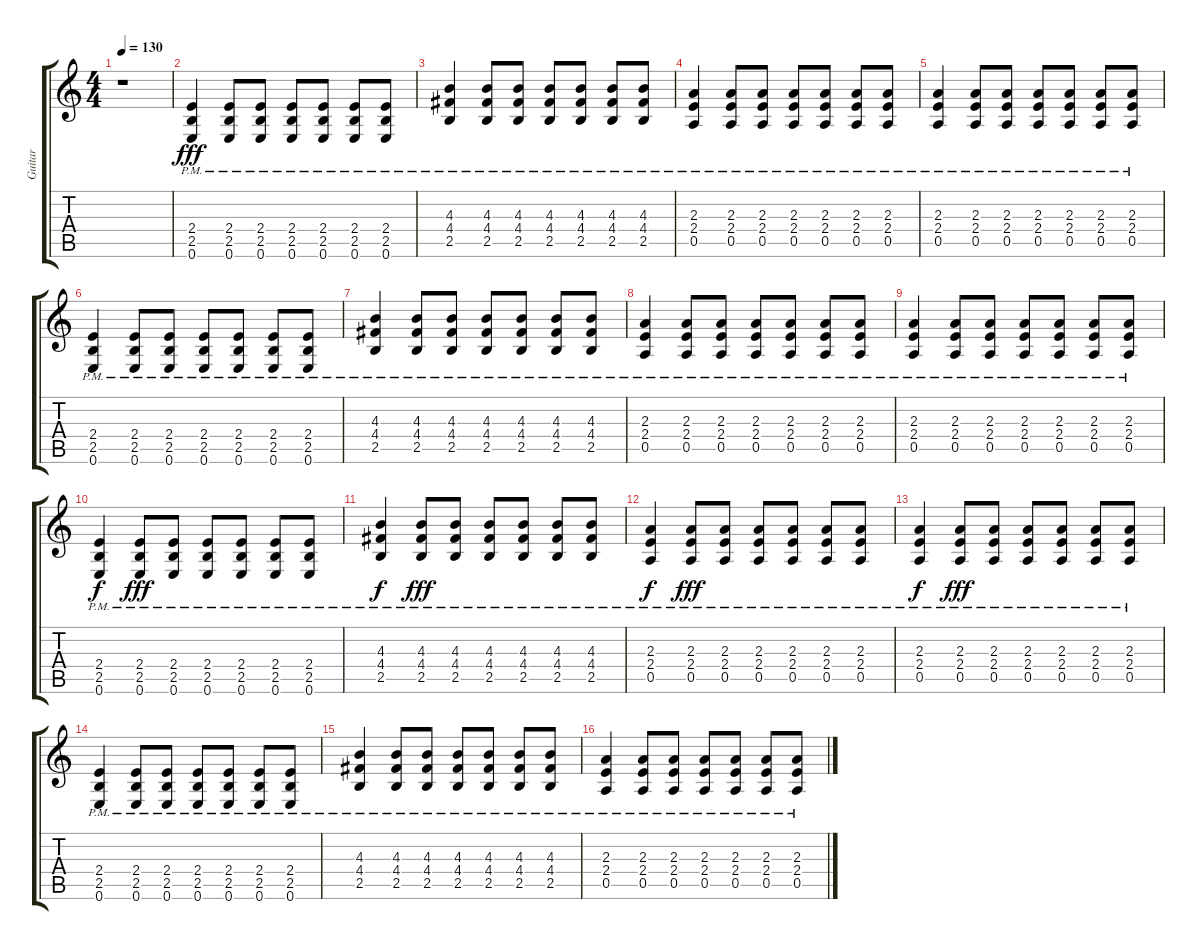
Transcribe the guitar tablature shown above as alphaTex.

\track ("Guitar" "Guitar") {instrument overdrivenguitar}
\staff {score tabs}
\tuning (E4 B3 G3 D3 A2 E2) {hide}
\ts (4 4)
\tempo 130
\clef g2
\ks c
r.1{dy fff instrument overdrivenguitar} |
(2.4{pm} 2.5{pm} 0.6{pm}).4 (2.4{pm} 2.5{pm} 0.6{pm}).8 (2.4{pm} 2.5{pm} 0.6{pm}).8 (2.4{pm} 2.5{pm} 0.6{pm}).8 (2.4{pm} 2.5{pm} 0.6{pm}).8 (2.4{pm} 2.5{pm} 0.6{pm}).8 (2.4{pm} 2.5{pm} 0.6{pm}).8 |
(4.3{pm} 4.4{pm} 2.5{pm}).4 (4.3{pm} 4.4{pm} 2.5{pm}).8 (4.3{pm} 4.4{pm} 2.5{pm}).8 (4.3{pm} 4.4{pm} 2.5{pm}).8 (4.3{pm} 4.4{pm} 2.5{pm}).8 (4.3{pm} 4.4{pm} 2.5{pm}).8 (4.3{pm} 4.4{pm} 2.5{pm}).8 |
(2.3{pm} 2.4{pm} 0.5{pm}).4 (2.3{pm} 2.4{pm} 0.5{pm}).8 (2.3{pm} 2.4{pm} 0.5{pm}).8 (2.3{pm} 2.4{pm} 0.5{pm}).8 (2.3{pm} 2.4{pm} 0.5{pm}).8 (2.3{pm} 2.4{pm} 0.5{pm}).8 (2.3{pm} 2.4{pm} 0.5{pm}).8 |
(2.3{pm} 2.4{pm} 0.5{pm}).4 (2.3{pm} 2.4{pm} 0.5{pm}).8 (2.3{pm} 2.4{pm} 0.5{pm}).8 (2.3{pm} 2.4{pm} 0.5{pm}).8 (2.3{pm} 2.4{pm} 0.5{pm}).8 (2.3{pm} 2.4{pm} 0.5{pm}).8 (2.3{pm} 2.4{pm} 0.5{pm}).8 |
(2.4{pm} 2.5{pm} 0.6{pm}).4 (2.4{pm} 2.5{pm} 0.6{pm}).8 (2.4{pm} 2.5{pm} 0.6{pm}).8 (2.4{pm} 2.5{pm} 0.6{pm}).8 (2.4{pm} 2.5{pm} 0.6{pm}).8 (2.4{pm} 2.5{pm} 0.6{pm}).8 (2.4{pm} 2.5{pm} 0.6{pm}).8 |
(4.3{pm} 4.4{pm} 2.5{pm}).4 (4.3{pm} 4.4{pm} 2.5{pm}).8 (4.3{pm} 4.4{pm} 2.5{pm}).8 (4.3{pm} 4.4{pm} 2.5{pm}).8 (4.3{pm} 4.4{pm} 2.5{pm}).8 (4.3{pm} 4.4{pm} 2.5{pm}).8 (4.3{pm} 4.4{pm} 2.5{pm}).8 |
(2.3{pm} 2.4{pm} 0.5{pm}).4 (2.3{pm} 2.4{pm} 0.5{pm}).8 (2.3{pm} 2.4{pm} 0.5{pm}).8 (2.3{pm} 2.4{pm} 0.5{pm}).8 (2.3{pm} 2.4{pm} 0.5{pm}).8 (2.3{pm} 2.4{pm} 0.5{pm}).8 (2.3{pm} 2.4{pm} 0.5{pm}).8 |
(2.3{pm} 2.4{pm} 0.5{pm}).4 (2.3{pm} 2.4{pm} 0.5{pm}).8 (2.3{pm} 2.4{pm} 0.5{pm}).8 (2.3{pm} 2.4{pm} 0.5{pm}).8 (2.3{pm} 2.4{pm} 0.5{pm}).8 (2.3{pm} 2.4{pm} 0.5{pm}).8 (2.3{pm} 2.4{pm} 0.5{pm}).8 |
(2.4{pm} 2.5{pm} 0.6{pm}).4{dy f} (2.4{pm} 2.5{pm} 0.6{pm}).8{dy fff} (2.4{pm} 2.5{pm} 0.6{pm}).8 (2.4{pm} 2.5{pm} 0.6{pm}).8 (2.4{pm} 2.5{pm} 0.6{pm}).8 (2.4{pm} 2.5{pm} 0.6{pm}).8 (2.4{pm} 2.5{pm} 0.6{pm}).8 |
(4.3{pm} 4.4{pm} 2.5{pm}).4{dy f} (4.3{pm} 4.4{pm} 2.5{pm}).8{dy fff} (4.3{pm} 4.4{pm} 2.5{pm}).8 (4.3{pm} 4.4{pm} 2.5{pm}).8 (4.3{pm} 4.4{pm} 2.5{pm}).8 (4.3{pm} 4.4{pm} 2.5{pm}).8 (4.3{pm} 4.4{pm} 2.5{pm}).8 |
(2.3{pm} 2.4{pm} 0.5{pm}).4{dy f} (2.3{pm} 2.4{pm} 0.5{pm}).8{dy fff} (2.3{pm} 2.4{pm} 0.5{pm}).8 (2.3{pm} 2.4{pm} 0.5{pm}).8 (2.3{pm} 2.4{pm} 0.5{pm}).8 (2.3{pm} 2.4{pm} 0.5{pm}).8 (2.3{pm} 2.4{pm} 0.5{pm}).8 |
(2.3{pm} 2.4{pm} 0.5{pm}).4{dy f} (2.3{pm} 2.4{pm} 0.5{pm}).8{dy fff} (2.3{pm} 2.4{pm} 0.5{pm}).8 (2.3{pm} 2.4{pm} 0.5{pm}).8 (2.3{pm} 2.4{pm} 0.5{pm}).8 (2.3{pm} 2.4{pm} 0.5{pm}).8 (2.3{pm} 2.4{pm} 0.5{pm}).8 |
(2.4{pm} 2.5{pm} 0.6{pm}).4 (2.4{pm} 2.5{pm} 0.6{pm}).8 (2.4{pm} 2.5{pm} 0.6{pm}).8 (2.4{pm} 2.5{pm} 0.6{pm}).8 (2.4{pm} 2.5{pm} 0.6{pm}).8 (2.4{pm} 2.5{pm} 0.6{pm}).8 (2.4{pm} 2.5{pm} 0.6{pm}).8 |
(4.3{pm} 4.4{pm} 2.5{pm}).4 (4.3{pm} 4.4{pm} 2.5{pm}).8 (4.3{pm} 4.4{pm} 2.5{pm}).8 (4.3{pm} 4.4{pm} 2.5{pm}).8 (4.3{pm} 4.4{pm} 2.5{pm}).8 (4.3{pm} 4.4{pm} 2.5{pm}).8 (4.3{pm} 4.4{pm} 2.5{pm}).8 |
(2.3{pm} 2.4{pm} 0.5{pm}).4 (2.3{pm} 2.4{pm} 0.5{pm}).8 (2.3{pm} 2.4{pm} 0.5{pm}).8 (2.3{pm} 2.4{pm} 0.5{pm}).8 (2.3{pm} 2.4{pm} 0.5{pm}).8 (2.3{pm} 2.4{pm} 0.5{pm}).8 (2.3{pm} 2.4{pm} 0.5{pm}).8
